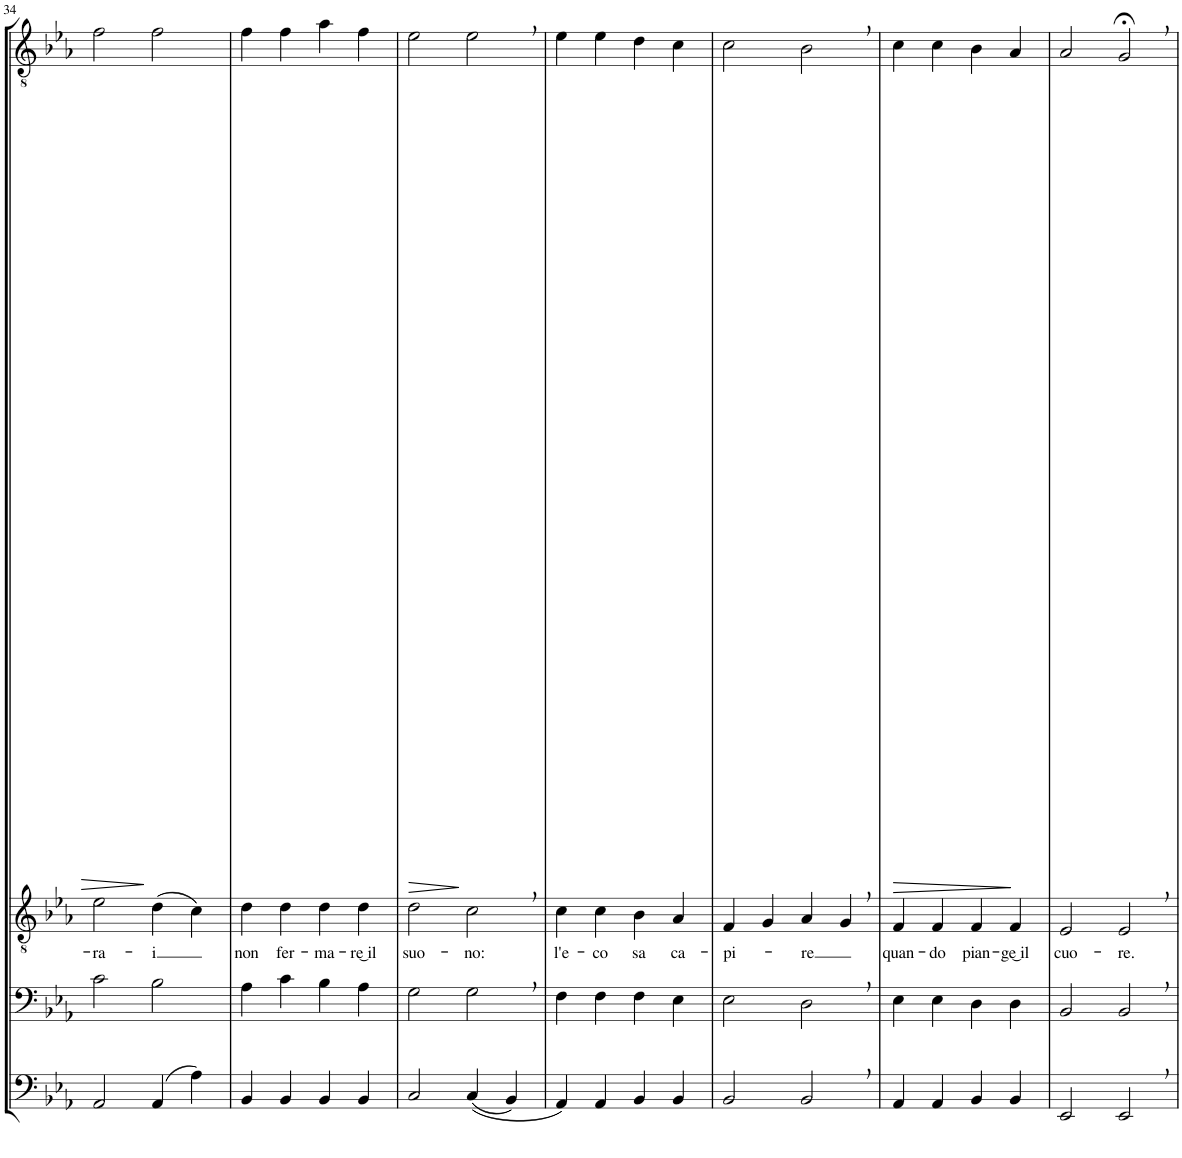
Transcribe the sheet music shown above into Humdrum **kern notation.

**kern	**kern	**kern	**text	**kern	**dynam
*part4	*part3	*part2	*part2	*part1	*part1
*staff4	*staff3	*staff2	*staff2	*staff1	*staff1
*I"B	*I"Bar	*I"T2	*	*I"T1	*
!!LO:PB:g=z
*clefF4	*clefF4	*clefGv2	*	*clefGv2	*
*k[b-e-a-]	*k[b-e-a-]	*k[b-e-a-]	*	*k[b-e-a-]	*
*M4/4	*M4/4	*M4/4	*	*M4/4	*
*met(c)	*met(c)	*met(c)	*	*met(c)	*
=34	=34	=34	=34	=34	=34
!	!	!	!LO:LY:b	!	!
2AA-/	2c\	2e-\	-ra-	2f\	.
!	!	!	!LO:LY:b	!	!
(4AA-/	2B-\	(4d\	-i	2f\	.
4A-\)	.	4c\)	.	.	.
=35	=35	=35	=35	=35	=35
!	!	!	!LO:LY:b	!	!
4BB-/	4A-\	4d\	non	4f\	.
!	!	!	!LO:LY:b	!	!
4BB-/	4c\	4d\	fer-	4f\	.
!	!	!	!LO:LY:b	!	!
4BB-/	4B-\	4d\	-ma-	4a-\	.
!	!	!	!LO:LY:b	!	!
4BB-/	4A-\	4d\	-re͜ il	4f\	.
=36	=36	=36	=36	=36	=36
!	!	!	!LO:LY:b	!	!LO:HP:b
2C/	2G\	2d\	suo-	2e-\	>
!	!	!	!LO:LY:b	!	!
((4C/	2G,\	2c,\	-no:	2e-,\	]
4BB-/)	.	.	.	.	.
=37	=37	=37	=37	=37	=37
!	!	!	!LO:LY:b	!	!
4AA-/)	4F\	4c\	l'e-	4e-\	.
!	!	!	!LO:LY:b	!	!
4AA-/	4F\	4c\	-co	4e-\	.
!	!	!	!LO:LY:b	!	!
4BB-/	4F\	4B-\	sa	4d\	.
!	!	!	!LO:LY:b	!	!
4BB-/	4E-\	4A-/	ca-	4c\	.
=38	=38	=38	=38	=38	=38
!	!	!	!LO:LY:b	!	!
2BB-/	2E-\	4F/	-pi-	2c\	.
.	.	4G/	.	.	.
!	!	!	!LO:LY:b	!	!
2BB-,/	2D,\	4A-/	-re	2B-,\	.
.	.	4G,/	.	.	.
=39	=39	=39	=39	=39	=39
!	!	!	!LO:LY:b	!	!LO:HP:b
4AA-/	4E-\	4F/	quan-	4c\	>
!	!	!	!LO:LY:b	!	!
4AA-/	4E-\	4F/	-do	4c\	.
!	!	!	!LO:LY:b	!	!
4BB-/	4D\	4F/	pian-	4B-\	.
!	!	!	!LO:LY:b	!	!
4BB-/	4D\	4F/	-ge͜ il	4A-/	]
=40	=40	=40	=40	=40	=40
!	!	!	!LO:LY:b	!	!
2EE-/	2BB-/	2E-/	cuo-	2A-/	.
!	!	!	!LO:LY:b	!	!
2EE-,/	2BB-,/	2E-,/	-re.	2G;<,/	.
=	=	=	=	=	=
*-	*-	*-	*-	*-	*-
